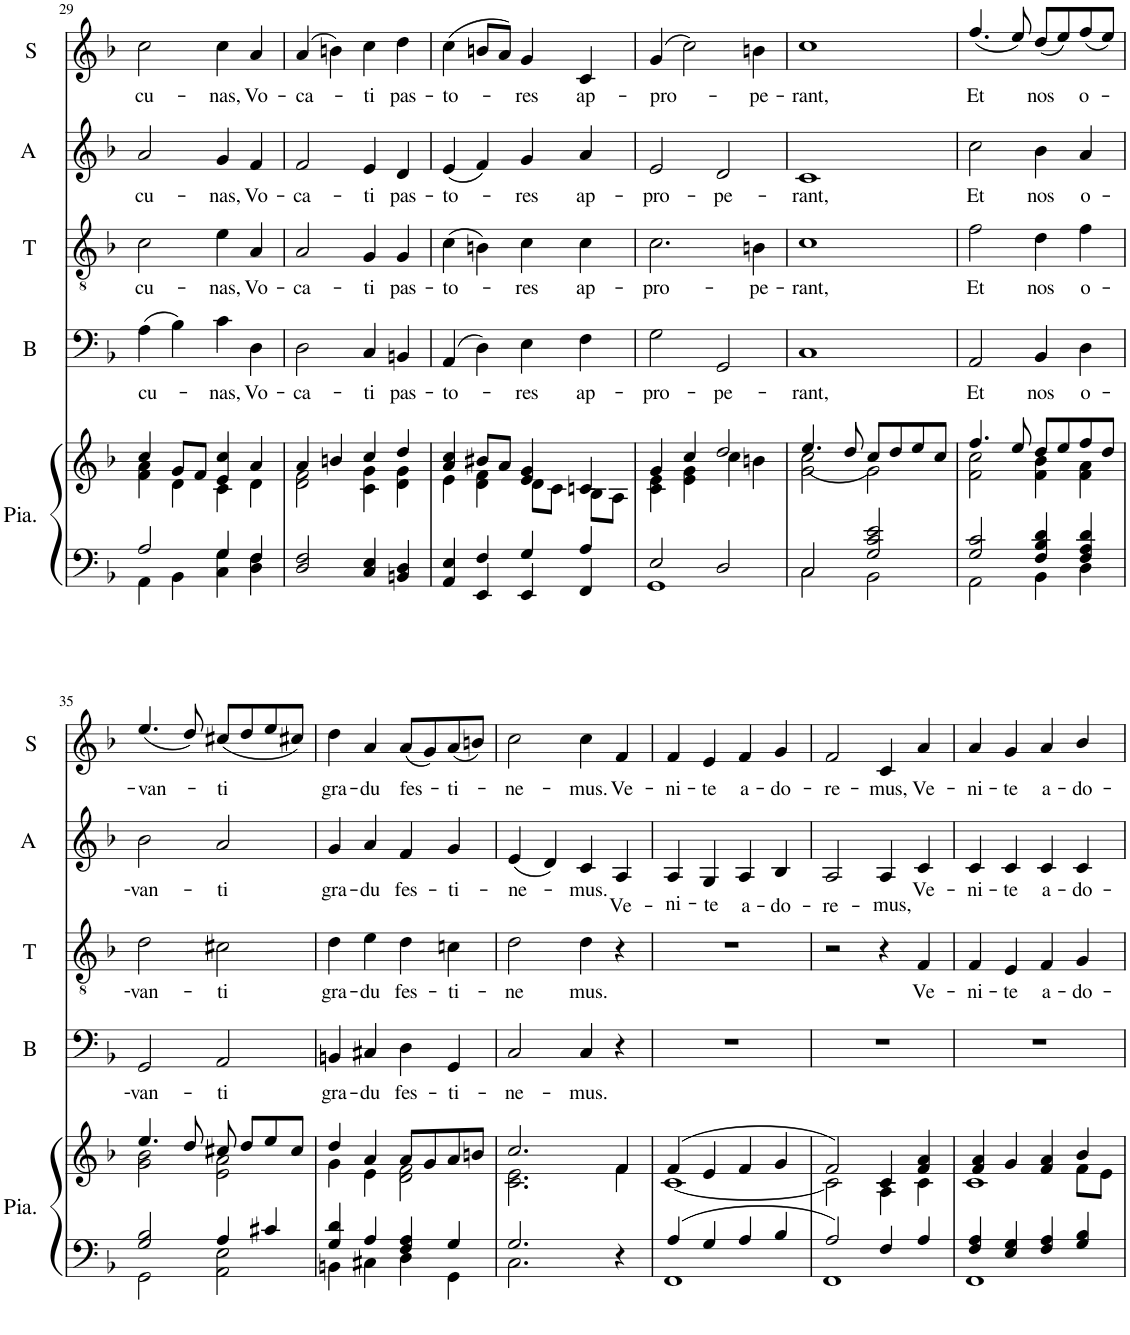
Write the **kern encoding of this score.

**kern	**kern	**kern	**text	**kern	**text	**kern	**text	**kern	**text
*part5	*part5	*part4	*part4	*part3	*part3	*part2	*part2	*part1	*part1
*staff6	*staff5	*staff4	*staff4	*staff3	*staff3	*staff2	*staff2	*staff1	*staff1
*I"Piano	*	*I"B	*	*I"T	*	*I"A	*	*I"S	*
*I'Pia.	*	*I'B	*	*I'T	*	*I'A	*	*I'S	*
!!LO:PB:g=z
*clefF4	*clefG2	*clefF4	*	*clefGv2	*	*clefG2	*	*clefG2	*
*k[b-]	*k[b-]	*k[b-]	*	*k[b-]	*	*k[b-]	*	*k[b-]	*
*M4/4	*M4/4	*M4/4	*	*M4/4	*	*M4/4	*	*M4/4	*
=29	=29	=29	=29	=29	=29	=29	=29	=29	=29
*^	*^	*	*	*	*	*	*	*	*
!	!	!	!	!	!LO:LY:b	!	!LO:LY:b	!	!LO:LY:b	!	!LO:LY:b
2A/	4AA\	4cc/	4f\ 4a\	(4A\	cu-	2c\	cu-	2a/	cu-	2cc\	cu-
.	4BB-\	8g/L	4d\	4B-\)	.	.	.	.	.	.	.
.	.	8f/J	.	.	.	.	.	.	.	.	.
!	!	!	!	!	!LO:LY:b	!	!LO:LY:b	!	!LO:LY:b	!	!LO:LY:b
4G/	4C\ 4G\	4e/ 4cc/	4c\	4c\	-nas,	4e\	-nas,	4g/	-nas,	4cc\	-nas,
!	!	!	!	!	!LO:LY:b	!	!LO:LY:b	!	!LO:LY:b	!	!LO:LY:b
4F/	4D\ 4F\	4a/	4d\	4D\	Vo-	4A/	Vo-	4f/	Vo-	4a/	Vo-
=30	=30	=30	=30	=30	=30	=30	=30	=30	=30	=30	=30
!	!	!	!	!	!LO:LY:b	!	!LO:LY:b	!	!LO:LY:b	!	!LO:LY:b
*v	*v	*	*	*	*	*	*	*	*	*	*
2D/ 2F/	4a/	2d\ 2f\	2D\	-ca-	2A/	-ca-	2f/	-ca-	(4a/	-ca-
.	4bn/	.	.	.	.	.	.	.	4bn\)	.
!	!	!	!	!LO:LY:b	!	!LO:LY:b	!	!LO:LY:b	!	!LO:LY:b
4C/ 4E/	4cc/	4c\ 4g\	4C/	-ti	4G/	-ti	4e/	-ti	4cc\	ti
!	!	!	!	!LO:LY:b	!	!LO:LY:b	!	!LO:LY:b	!	!LO:LY:b
4BBn/ 4D/	4dd/	4d\ 4g\	4BBn/	pas-	4G/	pas-	4d/	pas-	4dd\	pas-
=31	=31	=31	=31	=31	=31	=31	=31	=31	=31	=31
*^	*	*	*	*	*	*	*	*	*	*
!	!	!	!	!	!LO:LY:b	!	!LO:LY:b	!	!LO:LY:b	!	!LO:LY:b
4E/	4AA/	4a/ 4cc/	4e\	(4AA/	-to-	(4c\	-to-	(4e/	-to-	(4cc\	-to-
4F/	4EE/	8b#X/L	4d\ 4f\	4D\)	.	4Bn\)	.	4f/)	.	8bn/L	.
.	.	8a/J	.	.	.	.	.	.	.	8a/J)	.
!	!	!	!	!	!LO:LY:b	!	!LO:LY:b	!	!LO:LY:b	!	!LO:LY:b
4G/	4EE/	4e/ 4g/	8d\L	4E\	-res	4c\	-res	4g/	-res	4g/	-res
.	.	.	8c\J	.	.	.	.	.	.	.	.
!	!	!	!	!	!LO:LY:b	!	!LO:LY:b	!	!LO:LY:b	!	!LO:LY:b
4A/	4FF/	4cn/	8B-\L	4F\	ap-	4c\	ap-	4a/	ap-	4c/	ap-
.	.	.	8A\J	.	.	.	.	.	.	.	.
=32	=32	=32	=32	=32	=32	=32	=32	=32	=32	=32	=32
!	!	!	!	!	!LO:LY:b	!	!LO:LY:b	!	!LO:LY:b	!	!LO:LY:b
2E/	1GG	4g/	4c\ 4e\	2G\	-pro-	2.c\	-pro-	2e/	-pro-	(4g/	-pro-
.	.	4cc/	4e\ 4g\	.	.	.	.	.	.	2cc\)	.
!	!	!	!	!	!LO:LY:b	!	!	!	!LO:LY:b	!	!
2D/	.	2dd/	4cc\	2GG/	-pe-	.	.	2d/	-pe-	.	.
!	!	!	!	!	!	!	!LO:LY:b	!	!	!	!LO:LY:b
.	.	.	4bn\	.	.	4Bn\	-pe-	.	.	4bn\	-pe-
=33	=33	=33	=33	=33	=33	=33	=33	=33	=33	=33	=33
!	!	!	!	!	!LO:LY:b	!	!LO:LY:b	!	!LO:LY:b	!	!LO:LY:b
2C/	2C\	4.ee/	(2g\ 2cc\	1C	-rant,	1c	-rant,	1c	-rant,	1cc	-rant,
.	.	8dd/	.	.	.	.	.	.	.	.	.
2G/ 2c/ 2e/	2BB-\	8cc/L	2g\)	.	.	.	.	.	.	.	.
.	.	8dd/	.	.	.	.	.	.	.	.	.
.	.	8ee/	.	.	.	.	.	.	.	.	.
.	.	8cc/J	.	.	.	.	.	.	.	.	.
=34	=34	=34	=34	=34	=34	=34	=34	=34	=34	=34	=34
!	!	!	!	!	!LO:LY:b	!	!LO:LY:b	!	!LO:LY:b	!	!LO:LY:b
2G/ 2c/	2AA\	4.ff/	2f\ 2cc\	2AA/	Et	2f\	Et	2cc\	Et	(4.ff/	Et
.	.	8ee/	.	.	.	.	.	.	.	8ee/)	.
!	!	!	!	!	!LO:LY:b	!	!LO:LY:b	!	!LO:LY:b	!	!LO:LY:b
4F/ 4B-/ 4d/	4BB-\	8dd/L	4f\ 4b-\	4BB-/	nos	4d\	nos	4b-\	nos	(8dd/L	nos
.	.	8ee/	.	.	.	.	.	.	.	8ee/)	.
!	!	!	!	!	!LO:LY:b	!	!LO:LY:b	!	!LO:LY:b	!	!LO:LY:b
4F/ 4A/ 4d/	4D\	8ff/	4f\ 4a\	4D\	o-	4f\	o-	4a/	o-	(8ff/	o-
.	.	8dd/J	.	.	.	.	.	.	.	8ee/J)	.
!!LO:LB:g=z
=35	=35	=35	=35	=35	=35	=35	=35	=35	=35	=35	=35
!	!	!	!	!	!LO:LY:b	!	!LO:LY:b	!	!LO:LY:b	!	!LO:LY:b
2G/ 2B-/	2GG\	4.ee/	2g\ 2b-\	2GG/	-van-	2d\	-van-	2b-\	-van-	(4.ee/	-van-
.	.	8dd/	.	.	.	.	.	.	.	8dd/)	.
!	!	!	!	!	!LO:LY:b	!	!LO:LY:b	!	!LO:LY:b	!	!LO:LY:b
4A/	2AA\ 2E\	8cc#X/	2e\ 2a\	2AA/	-ti	2c#X\	-ti	2a/	-ti	(8cc#X/L	-ti
.	.	8dd/L	.	.	.	.	.	.	.	8dd/	.
4c#X/	.	8ee/	.	.	.	.	.	.	.	8ee/	.
.	.	8cc#/J	.	.	.	.	.	.	.	8cc#X/J)	.
=36	=36	=36	=36	=36	=36	=36	=36	=36	=36	=36	=36
!	!	!	!	!	!LO:LY:b	!	!LO:LY:b	!	!LO:LY:b	!	!LO:LY:b
4G/ 4d/	4BBn\	4dd/	4g\	4BBn/	gra-	4d\	gra-	4g/	gra-	4dd\	gra-
!	!	!	!	!	!LO:LY:b	!	!LO:LY:b	!	!LO:LY:b	!	!LO:LY:b
4A/	4C#X\	4a/	4e\	4C#X/	-du	4e\	-du	4a/	-du	4a/	-du
!	!	!	!	!	!LO:LY:b	!	!LO:LY:b	!	!LO:LY:b	!	!LO:LY:b
4F/ 4A/	4D\	8a/L	2d\ 2f\	4D\	fes-	4d\	fes-	4f/	fes-	(8a/L	fes-
.	.	8g/	.	.	.	.	.	.	.	8g/)	.
!	!	!	!	!	!LO:LY:b	!	!LO:LY:b	!	!LO:LY:b	!	!LO:LY:b
4G/	4GG\	8a/	.	4GG/	-ti-	4cn\	-ti-	4g/	-ti-	(8a/	-ti-
.	.	8bn/J	.	.	.	.	.	.	.	8bn/J)	.
=37	=37	=37	=37	=37	=37	=37	=37	=37	=37	=37	=37
!	!	!	!	!	!LO:LY:b	!	!LO:LY:b	!	!LO:LY:b	!	!LO:LY:b
2.G/	2.C\	2.cc/	2.c\ 2.e\	2C/	-ne-	2d\	-ne	(4e/	-ne-	2cc\	-ne-
.	.	.	.	.	.	.	.	4d/)	.	.	.
!	!	!	!	!	!LO:LY:b	!	!LO:LY:b	!	!LO:LY:b	!	!LO:LY:b
.	.	.	.	4C/	-mus.	4d\	mus.	4c/	-mus.	4cc\	-mus.
!	!	!	!	!	!	!	!	!	!LO:LY:b	!	!LO:LY:b
4r	4ryy	4f/	4f\	4r	.	4r	.	4A/	Ve-	4f/	Ve-
=38	=38	=38	=38	=38	=38	=38	=38	=38	=38	=38	=38
!	!	!	!	!	!	!	!	!	!LO:LY:b	!	!LO:LY:b
4A/	1FF	(4f/	[1c	1r	.	1r	.	4A/	-ni-	4f/	-ni-
!	!	!	!	!	!	!	!	!	!LO:LY:b	!	!LO:LY:b
4G/	.	4e/	.	.	.	.	.	4G/	-te	4e/	-te
!	!	!	!	!	!	!	!	!	!LO:LY:b	!	!LO:LY:b
4A/	.	4f/	.	.	.	.	.	4A/	a-	4f/	a-
!	!	!	!	!	!	!	!	!	!LO:LY:b	!	!LO:LY:b
4B-/	.	4g/	.	.	.	.	.	4B-/	-do-	4g/	-do-
=39	=39	=39	=39	=39	=39	=39	=39	=39	=39	=39	=39
!	!	!	!	!	!	!	!	!	!LO:LY:b	!	!LO:LY:b
2A/	1FF	2f/)	2c\]	1r	.	2r	.	2A/	-re-	2f/	-re-
!	!	!	!	!	!	!	!	!	!LO:LY:b	!	!LO:LY:b
4F/	.	4c/	4A\	.	.	4r	.	4A/	-mus,	4c/	-mus,
!	!	!	!	!	!	!	!LO:LY:b	!	!LO:LY:b	!	!LO:LY:b
4A/	.	4f/ 4a/	4c\	.	.	4F/	Ve-	4c/	Ve-	4a/	Ve-
=40	=40	=40	=40	=40	=40	=40	=40	=40	=40	=40	=40
*	*	*	*^	*	*	*	*	*	*	*	*
!	!	!	!	!	!	!	!	!LO:LY:b	!	!LO:LY:b	!	!LO:LY:b
4F/ 4A/	1FF	4f/ 4a/	2.ryy	1c	1r	.	4F/	-ni-	4c/	-ni-	4a/	-ni-
!	!	!	!	!	!	!	!	!LO:LY:b	!	!LO:LY:b	!	!LO:LY:b
4E/ 4G/	.	4g/	.	.	.	.	4E/	-te	4c/	-te	4g/	-te
!	!	!	!	!	!	!	!	!LO:LY:b	!	!LO:LY:b	!	!LO:LY:b
4F/ 4A/	.	4f/ 4a/	.	.	.	.	4F/	a-	4c/	a-	4a/	a-
!	!	!	!	!	!	!	!	!LO:LY:b	!	!LO:LY:b	!	!LO:LY:b
4G/ 4B-/	.	4b-/	8f\L	.	.	.	4G/	-do-	4c/	-do-	4b-/	-do-
.	.	.	8e\J	.	.	.	.	.	.	.	.	.
*v	*v	*	*	*	*	*	*	*	*	*	*	*
*	*v	*v	*v	*	*	*	*	*	*	*	*
=	=	=	=	=	=	=	=	=	=
*-	*-	*-	*-	*-	*-	*-	*-	*-	*-
